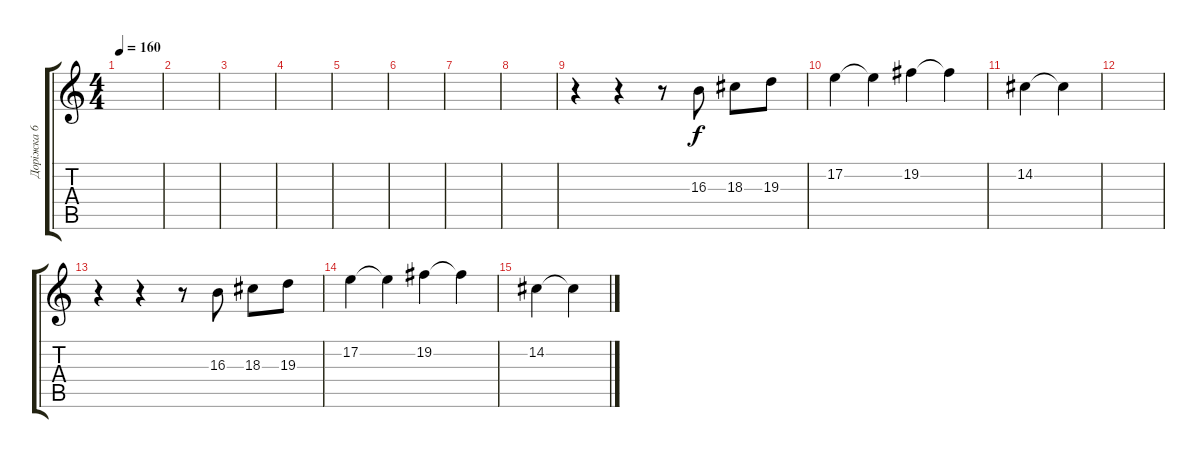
\track ("Доріжка 6" "Доріжка 6") {instrument pad1newage}
\staff {score tabs}
\tuning (E4 B3 G3 D3 A2 E2) {hide}
\ts (4 4)
\tempo 160
\clef g2
\ks c
|
|
|
|
|
|
|
|
r.4 r.4 r.8 16.3.8 18.3.8 19.3.8 |
17.2.4 17.2{t}.4 19.2.4 19.2{t}.4 |
14.2.4 14.2{t}.4 |
|
r.4 r.4 r.8 16.3.8 18.3.8 19.3.8 |
17.2.4 17.2{t}.4 19.2.4 19.2{t}.4 |
14.2.4 14.2{t}.4
